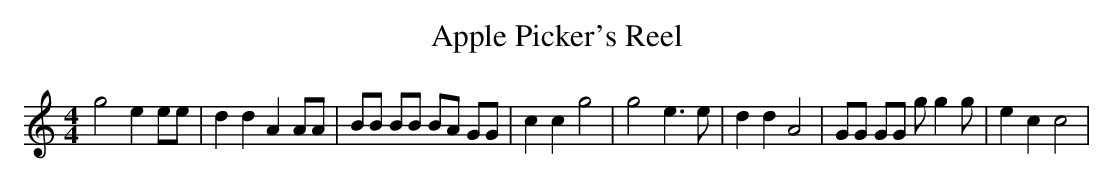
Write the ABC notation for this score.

X:1
T:Apple Picker's Reel
M:4/4
L:1/8
K:C
 g4 e2 ee| d2 d2 A2 AA| BB BB BA GG| c2 c2 g4| g4 e3 e| d2 d2 A4| GG GG g g2 g|\
 e2 c2 c4|
